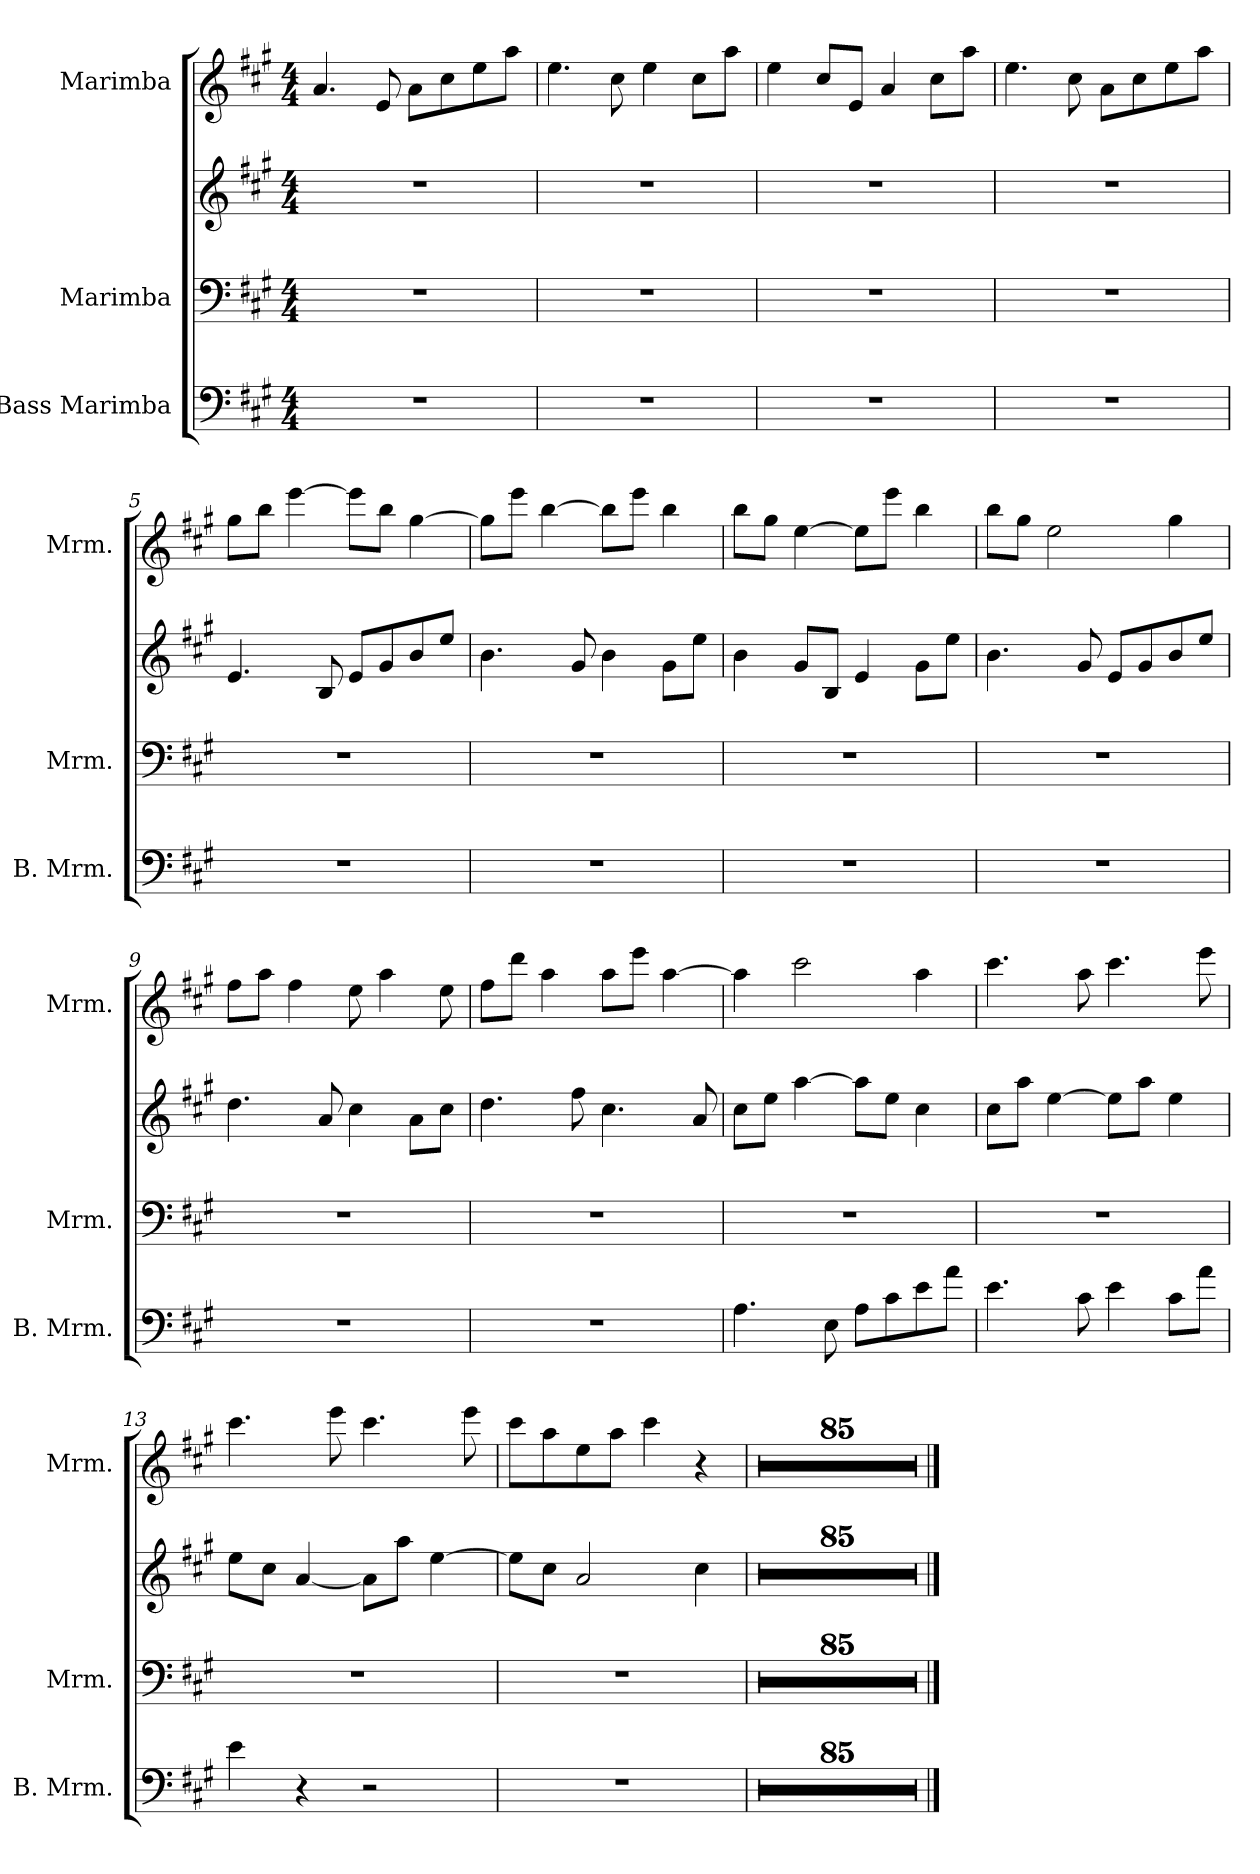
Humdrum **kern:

**kern	**kern	**kern	**kern
*part3	*part2	*part2	*part1
*staff4	*staff3	*staff2	*staff1
*I"Bass Marimba	*I"Marimba	*	*I"Marimba
*I'B. Mrm.	*I'Mrm.	*	*I'Mrm.
*clefF4	*clefF4	*clefG2	*clefG2
*k[f#c#g#]	*k[f#c#g#]	*k[f#c#g#]	*k[f#c#g#]
*M4/4	*M4/4	*M4/4	*M4/4
=1	=1	=1	=1
1r	1r	1r	4.a/
.	.	.	8e/
.	.	.	8a\L
.	.	.	8cc#\
.	.	.	8ee\
.	.	.	8aa\J
=2	=2	=2	=2
1r	1r	1r	4.ee\
.	.	.	8cc#\
.	.	.	4ee\
.	.	.	8cc#\L
.	.	.	8aa\J
=3	=3	=3	=3
1r	1r	1r	4ee\
.	.	.	8cc#/L
.	.	.	8e/J
.	.	.	4a/
.	.	.	8cc#\L
.	.	.	8aa\J
=4	=4	=4	=4
1r	1r	1r	4.ee\
.	.	.	8cc#\
.	.	.	8a\L
.	.	.	8cc#\
.	.	.	8ee\
.	.	.	8aa\J
=5	=5	=5	=5
1r	1r	4.e/	8gg#\L
.	.	.	8bb\J
.	.	.	[4eee\
.	.	8B/	.
.	.	8e/L	8eee\L]
.	.	8g#/	8bb\J
.	.	8b/	[4gg#\
.	.	8ee/J	.
!!LO:LB:g=z
=6	=6	=6	=6
1r	1r	4.b\	8gg#\L]
.	.	.	8eee\J
.	.	.	[4bb\
.	.	8g#/	.
.	.	4b\	8bb\L]
.	.	.	8eee\J
.	.	8g#\L	4bb\
.	.	8ee\J	.
=7	=7	=7	=7
1r	1r	4b\	8bb\L
.	.	.	8gg#\J
.	.	8g#/L	[4ee\
.	.	8B/J	.
.	.	4e/	8ee\L]
.	.	.	8eee\J
.	.	8g#\L	4bb\
.	.	8ee\J	.
=8	=8	=8	=8
1r	1r	4.b\	8bb\L
.	.	.	8gg#\J
.	.	.	2ee\
.	.	8g#/	.
.	.	8e/L	.
.	.	8g#/	.
.	.	8b/	4gg#\
.	.	8ee/J	.
=9	=9	=9	=9
1r	1r	4.dd\	8ff#\L
.	.	.	8aa\J
.	.	.	4ff#\
.	.	8a/	.
.	.	4cc#\	8ee\
.	.	.	4aa\
.	.	8a\L	.
.	.	8cc#\J	8ee\
!!LO:PB:g=z
=10	=10	=10	=10
1r	1r	4.dd\	8ff#\L
.	.	.	8ddd\J
.	.	.	4aa\
.	.	8ff#\	.
.	.	4.cc#\	8aa\L
.	.	.	8eee\J
.	.	.	[4aa\
.	.	8a/	.
=11	=11	=11	=11
4.A\	1r	8cc#\L	4aa\]
.	.	8ee\J	.
.	.	[4aa\	2ccc#\
8E\	.	.	.
8A\L	.	8aa\L]	.
8c#\	.	8ee\J	.
8e\	.	4cc#\	4aa\
8a\J	.	.	.
=12	=12	=12	=12
4.e\	1r	8cc#\L	4.ccc#\
.	.	8aa\J	.
.	.	[4ee\	.
8c#\	.	.	8aa\
4e\	.	8ee\L]	4.ccc#\
.	.	8aa\J	.
8c#\L	.	4ee\	.
8a\J	.	.	8eee\
=13	=13	=13	=13
4e\	1r	8ee\L	4.ccc#\
.	.	8cc#\J	.
4r	.	[4a/	.
.	.	.	8eee\
2r	.	8a\L]	4.ccc#\
.	.	8aa\J	.
.	.	[4ee\	.
.	.	.	8eee\
=14	=14	=14	=14
1r	1r	8ee\L]	8ccc#\L
.	.	8cc#\J	8aa\
.	.	2a/	8ee\
.	.	.	8aa\J
.	.	.	4ccc#\
.	.	4cc#\	4r
!!LO:LB:g=z
=15	=15	=15	=15
1r	1r	1r	1r
=16	=16	=16	=16
1r	1r	1r	1r
=17	=17	=17	=17
1r	1r	1r	1r
=18	=18	=18	=18
1r	1r	1r	1r
=19	=19	=19	=19
1r	1r	1r	1r
=20	=20	=20	=20
1r	1r	1r	1r
=21	=21	=21	=21
1r	1r	1r	1r
=22	=22	=22	=22
1r	1r	1r	1r
=23	=23	=23	=23
1r	1r	1r	1r
=24	=24	=24	=24
1r	1r	1r	1r
=25	=25	=25	=25
1r	1r	1r	1r
=26	=26	=26	=26
1r	1r	1r	1r
=27	=27	=27	=27
1r	1r	1r	1r
=28	=28	=28	=28
1r	1r	1r	1r
=29	=29	=29	=29
1r	1r	1r	1r
=30	=30	=30	=30
1r	1r	1r	1r
!!LO:LB:g=z
=31	=31	=31	=31
1r	1r	1r	1r
=32	=32	=32	=32
1r	1r	1r	1r
=33	=33	=33	=33
1r	1r	1r	1r
=34	=34	=34	=34
1r	1r	1r	1r
=35	=35	=35	=35
1r	1r	1r	1r
=36	=36	=36	=36
1r	1r	1r	1r
=37	=37	=37	=37
1r	1r	1r	1r
=38	=38	=38	=38
1r	1r	1r	1r
=39	=39	=39	=39
1r	1r	1r	1r
=40	=40	=40	=40
1r	1r	1r	1r
=41	=41	=41	=41
1r	1r	1r	1r
=42	=42	=42	=42
1r	1r	1r	1r
=43	=43	=43	=43
1r	1r	1r	1r
=44	=44	=44	=44
1r	1r	1r	1r
=45	=45	=45	=45
1r	1r	1r	1r
=46	=46	=46	=46
1r	1r	1r	1r
!!LO:PB:g=z
=47	=47	=47	=47
1r	1r	1r	1r
=48	=48	=48	=48
1r	1r	1r	1r
=49	=49	=49	=49
1r	1r	1r	1r
=50	=50	=50	=50
1r	1r	1r	1r
=51	=51	=51	=51
1r	1r	1r	1r
=52	=52	=52	=52
1r	1r	1r	1r
=53	=53	=53	=53
1r	1r	1r	1r
=54	=54	=54	=54
1r	1r	1r	1r
=55	=55	=55	=55
1r	1r	1r	1r
=56	=56	=56	=56
1r	1r	1r	1r
=57	=57	=57	=57
1r	1r	1r	1r
=58	=58	=58	=58
1r	1r	1r	1r
=59	=59	=59	=59
1r	1r	1r	1r
=60	=60	=60	=60
1r	1r	1r	1r
=61	=61	=61	=61
1r	1r	1r	1r
=62	=62	=62	=62
1r	1r	1r	1r
!!LO:LB:g=z
=63	=63	=63	=63
1r	1r	1r	1r
=64	=64	=64	=64
1r	1r	1r	1r
=65	=65	=65	=65
1r	1r	1r	1r
=66	=66	=66	=66
1r	1r	1r	1r
=67	=67	=67	=67
1r	1r	1r	1r
=68	=68	=68	=68
1r	1r	1r	1r
=69	=69	=69	=69
1r	1r	1r	1r
=70	=70	=70	=70
1r	1r	1r	1r
=71	=71	=71	=71
1r	1r	1r	1r
=72	=72	=72	=72
1r	1r	1r	1r
=73	=73	=73	=73
1r	1r	1r	1r
=74	=74	=74	=74
1r	1r	1r	1r
=75	=75	=75	=75
1r	1r	1r	1r
=76	=76	=76	=76
1r	1r	1r	1r
=77	=77	=77	=77
1r	1r	1r	1r
=78	=78	=78	=78
1r	1r	1r	1r
!!LO:LB:g=z
=79	=79	=79	=79
1r	1r	1r	1r
=80	=80	=80	=80
1r	1r	1r	1r
=81	=81	=81	=81
1r	1r	1r	1r
=82	=82	=82	=82
1r	1r	1r	1r
=83	=83	=83	=83
1r	1r	1r	1r
=84	=84	=84	=84
1r	1r	1r	1r
=85	=85	=85	=85
1r	1r	1r	1r
=86	=86	=86	=86
1r	1r	1r	1r
=87	=87	=87	=87
1r	1r	1r	1r
=88	=88	=88	=88
1r	1r	1r	1r
=89	=89	=89	=89
1r	1r	1r	1r
=90	=90	=90	=90
1r	1r	1r	1r
=91	=91	=91	=91
1r	1r	1r	1r
=92	=92	=92	=92
1r	1r	1r	1r
=93	=93	=93	=93
1r	1r	1r	1r
=94	=94	=94	=94
1r	1r	1r	1r
!!LO:PB:g=z
=95	=95	=95	=95
1r	1r	1r	1r
=96	=96	=96	=96
1r	1r	1r	1r
=97	=97	=97	=97
1r	1r	1r	1r
=98	=98	=98	=98
1r	1r	1r	1r
=99	=99	=99	=99
1r	1r	1r	1r
==	==	==	==
*-	*-	*-	*-
